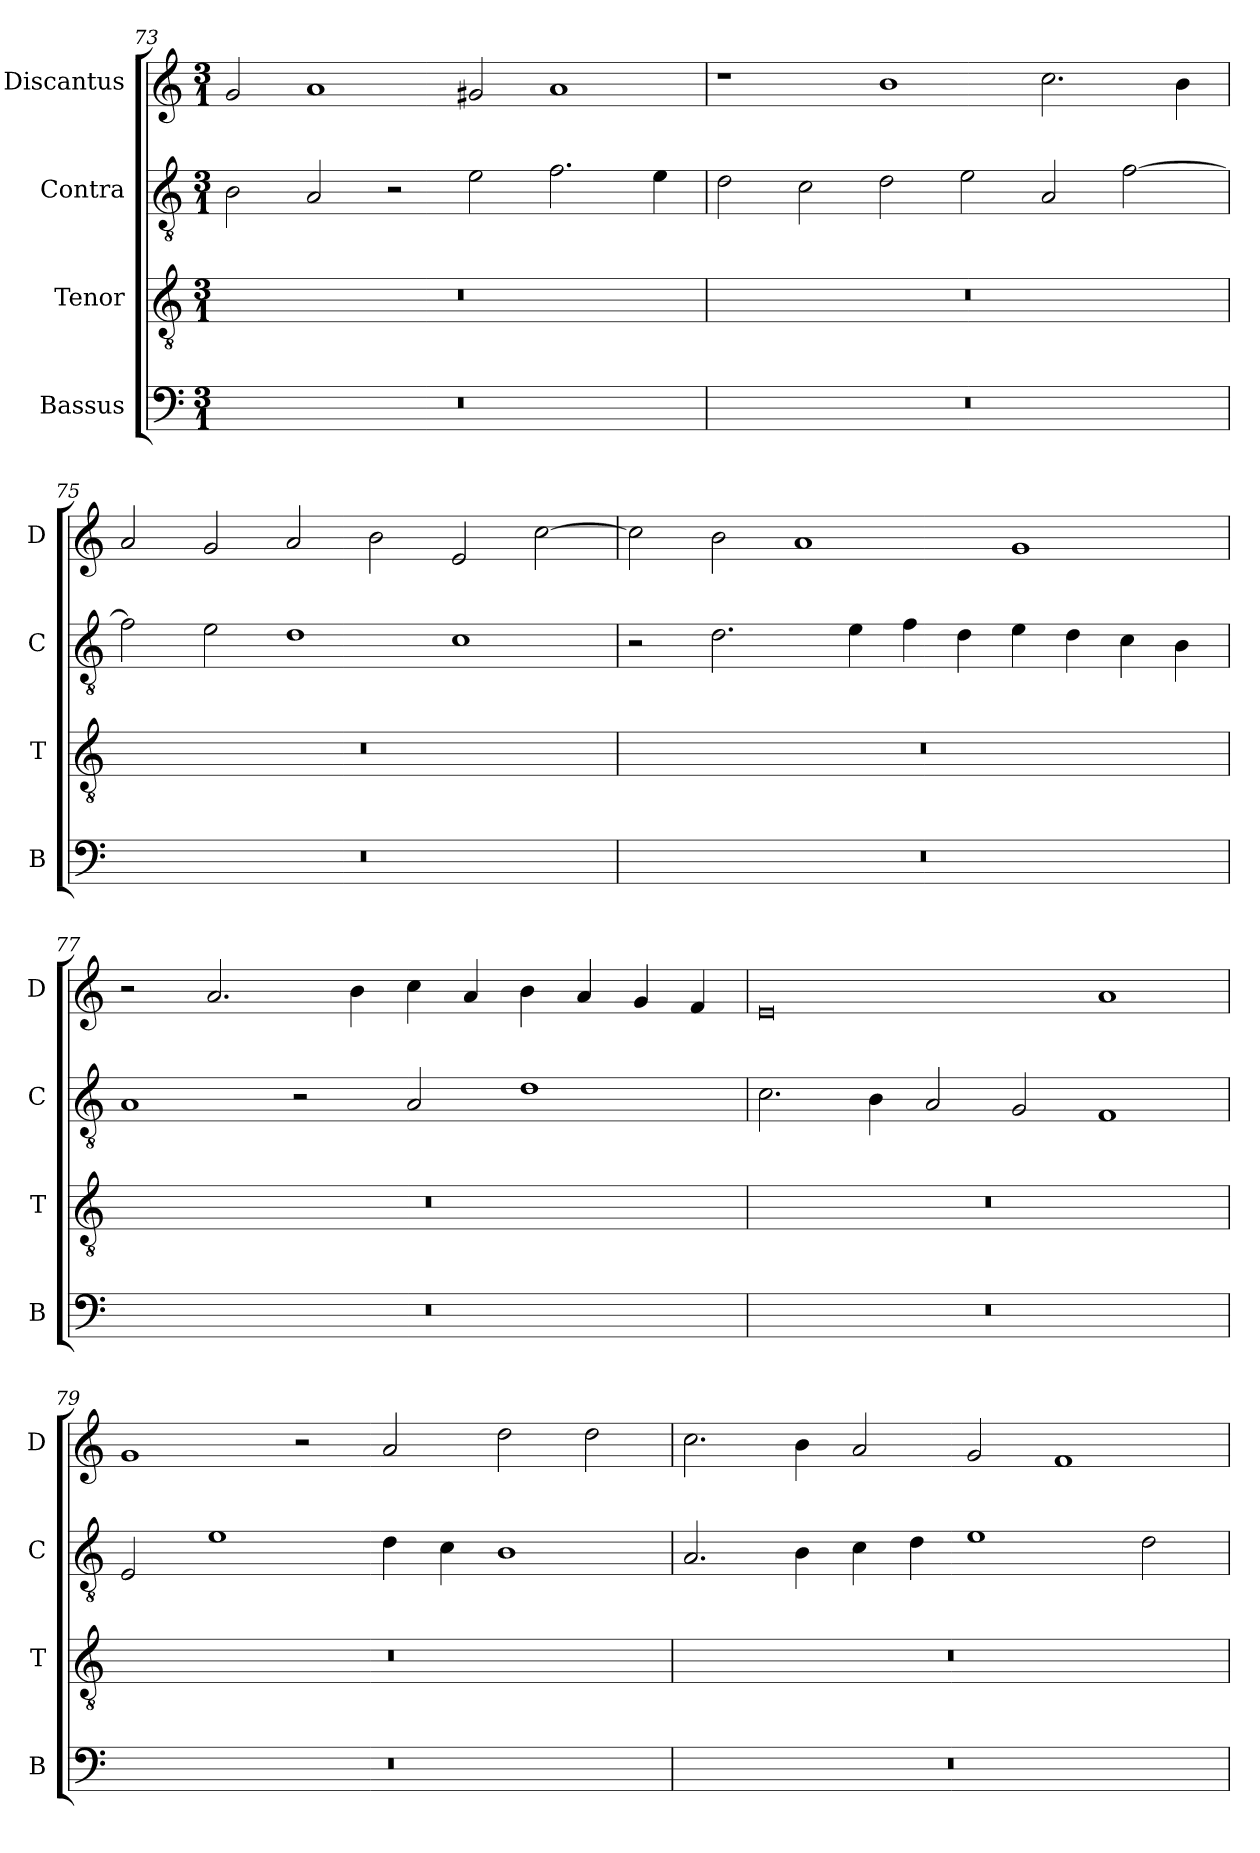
**kern	**kern	**kern	**kern
*part4	*part3	*part2	*part1
*staff4	*staff3	*staff2	*staff1
*I"Bassus	*I"Tenor	*I"Contra	*I"Discantus
*I'B	*I'T	*I'C	*I'D
*clefF4	*clefGv2	*clefGv2	*clefG2
*k[]	*k[]	*k[]	*k[]
*M3/1	*M3/1	*M3/1	*M3/1
=73	=73	=73	=73
0.r	0.r	2B\	2g/
.	.	2A/	1a
.	.	2r	.
.	.	2e\	2g#X/
.	.	2.f\	1a
.	.	4e\	.
=74	=74	=74	=74
0.r	0.r	2d\	1r
.	.	2c\	.
.	.	2d\	1b
.	.	2e\	.
.	.	2A/	2.cc\
.	.	[2f\	.
.	.	.	4b\
=75	=75	=75	=75
0.r	0.r	2f\]	2a/
.	.	2e\	2g/
.	.	1d	2a/
.	.	.	2b\
.	.	1c	2e/
.	.	.	[2cc\
=76	=76	=76	=76
0.r	0.r	2r	2cc\]
.	.	2.d\	2b\
.	.	.	1a
.	.	4e\	.
.	.	4f\	.
.	.	4d\	.
.	.	4e\	1g
.	.	4d\	.
.	.	4c\	.
.	.	4B\	.
=77	=77	=77	=77
0.r	0.r	1A	2r
.	.	.	2.a/
.	.	2r	.
.	.	.	4b\
.	.	2A/	4cc\
.	.	.	4a/
.	.	1d	4b\
.	.	.	4a/
.	.	.	4g/
.	.	.	4f/
=78	=78	=78	=78
0.r	0.r	2.c\	0e
.	.	4B\	.
.	.	2A/	.
.	.	2G/	.
.	.	1F	1a
=79	=79	=79	=79
0.r	0.r	2E/	1g
.	.	1e	.
.	.	.	2r
.	.	4d\	2a/
.	.	4c\	.
.	.	1B	2dd\
.	.	.	2dd\
=80	=80	=80	=80
0.r	0.r	2.A/	2.cc\
.	.	4B\	4b\
.	.	4c\	2a/
.	.	4d\	.
.	.	1e	2g/
.	.	.	1f
.	.	2d\	.
=	=	=	=
*-	*-	*-	*-
